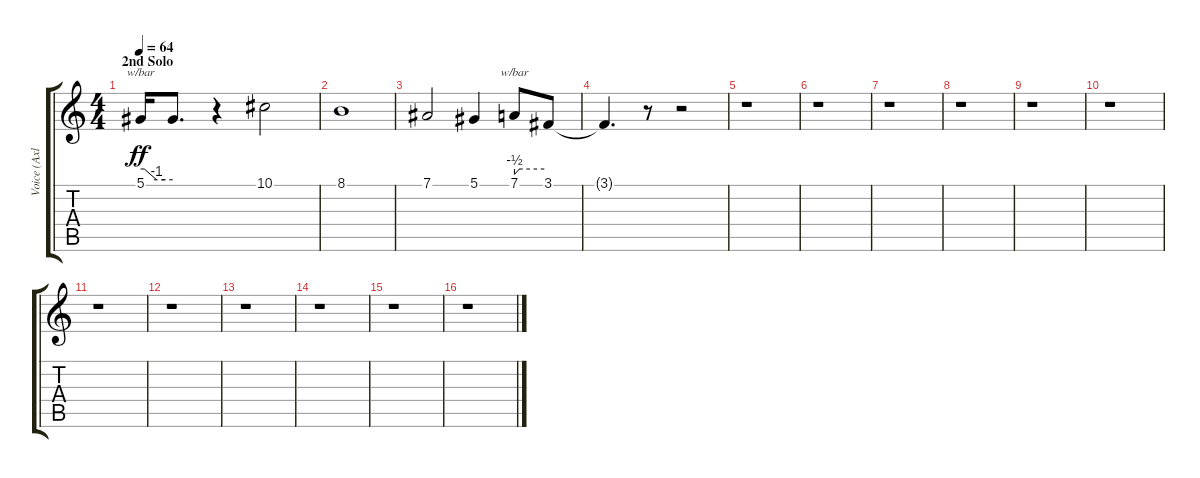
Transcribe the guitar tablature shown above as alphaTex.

\track ("Voice (Axl)" "Voice (Axl") {instrument lead2sawtooth}
\staff {score tabs}
\tuning (Eb4 Bb3 Gb3 Db3 Ab2 Eb2) {hide}
\ts (4 4)
\section ("" "2nd Solo")
\tempo 64
\clef g2
\ks c
5.1.16{tbe (custom default 0 0 7 0 30 -4 45 -4 60 -4) dy ff} 5.1{t}.8{d} r.4 10.1.2 |
8.1.1 |
7.1.2 5.1.4 7.1.8{tbe (custom default 0 -2 10 0 60 0)} 3.1.8 |
3.1{t}.4{d} r.8 r.2 |
r.1 |
r.1 |
r.1 |
r.1 |
r.1 |
r.1 |
r.1 |
r.1 |
r.1 |
r.1 |
r.1 |
r.1
